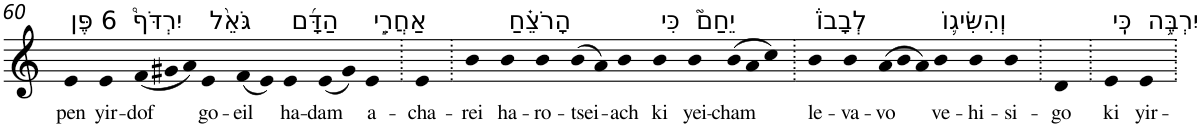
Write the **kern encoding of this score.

**kern	**text
*part1	*part1
*staff1	*staff1
*I"Piano	*
*I'Pno	*
!!LO:PB:g=z
*clefG2	*
*k[]	*
=60	=60
!LO:TX:a:t=6 פֶּן	!
!	!LO:LY:b
4e	pen
!LO:TX:a:t=יִרְדֹּף֩	!
!	!LO:LY:b
4e	yir-
!	!LO:LY:b
(12f	-dof
12g#X	.
12a)	.
!LO:TX:a:t=גֹּאֵ֨ל	!
!	!LO:LY:b
4e	go-
!	!LO:LY:b
(8f	-eil
8e)	.
!LO:TX:a:t=הַדָּ֜ם	!
!	!LO:LY:b
4e	ha-
!	!LO:LY:b
(8e	-dam
8g#)	.
!LO:TX:a:t=אַחֲרֵ֣י	!
!	!LO:LY:b
4e	a-
=61.	=61.
!	!LO:LY:b
4e	-cha-
=62.	=62.
!	!LO:LY:b
4b	-rei
!LO:TX:a:t=הָרֹצֵ֗חַ	!
!	!LO:LY:b
4b	ha-
!	!LO:LY:b
4b	-ro-
!	!LO:LY:b
(8b	-tsei-
8a)	.
!	!LO:LY:b
4b	-ach
!LO:TX:a:t=כִּי	!
!	!LO:LY:b
4b	ki
!LO:TX:a:t=יֵחַם֮	!
!	!LO:LY:b
4b	yei-
!	!LO:LY:b
(12b	-cham
12a	.
12cc)	.
=63.	=63.
!LO:TX:a:t=לְבָבוֹ֒	!
!	!LO:LY:b
4b	le-
!	!LO:LY:b
4b	-va-
!	!LO:LY:b
(12a	-vo
12b	.
12a)	.
!LO:TX:a:t=וְהִשִּׂיג֛וֹ	!
!	!LO:LY:b
4b	ve-
!	!LO:LY:b
4b	-hi-
!	!LO:LY:b
4b	-si-
=64.	=64.
!	!LO:LY:b
4d	-go
=65.	=65.
!LO:TX:a:t=כִּֽי	!
!	!LO:LY:b
4e	ki
!LO:TX:a:t=יִרְבֶּ֥ה	!
!	!LO:LY:b
4e	yir-
=.	=.
*-	*-
